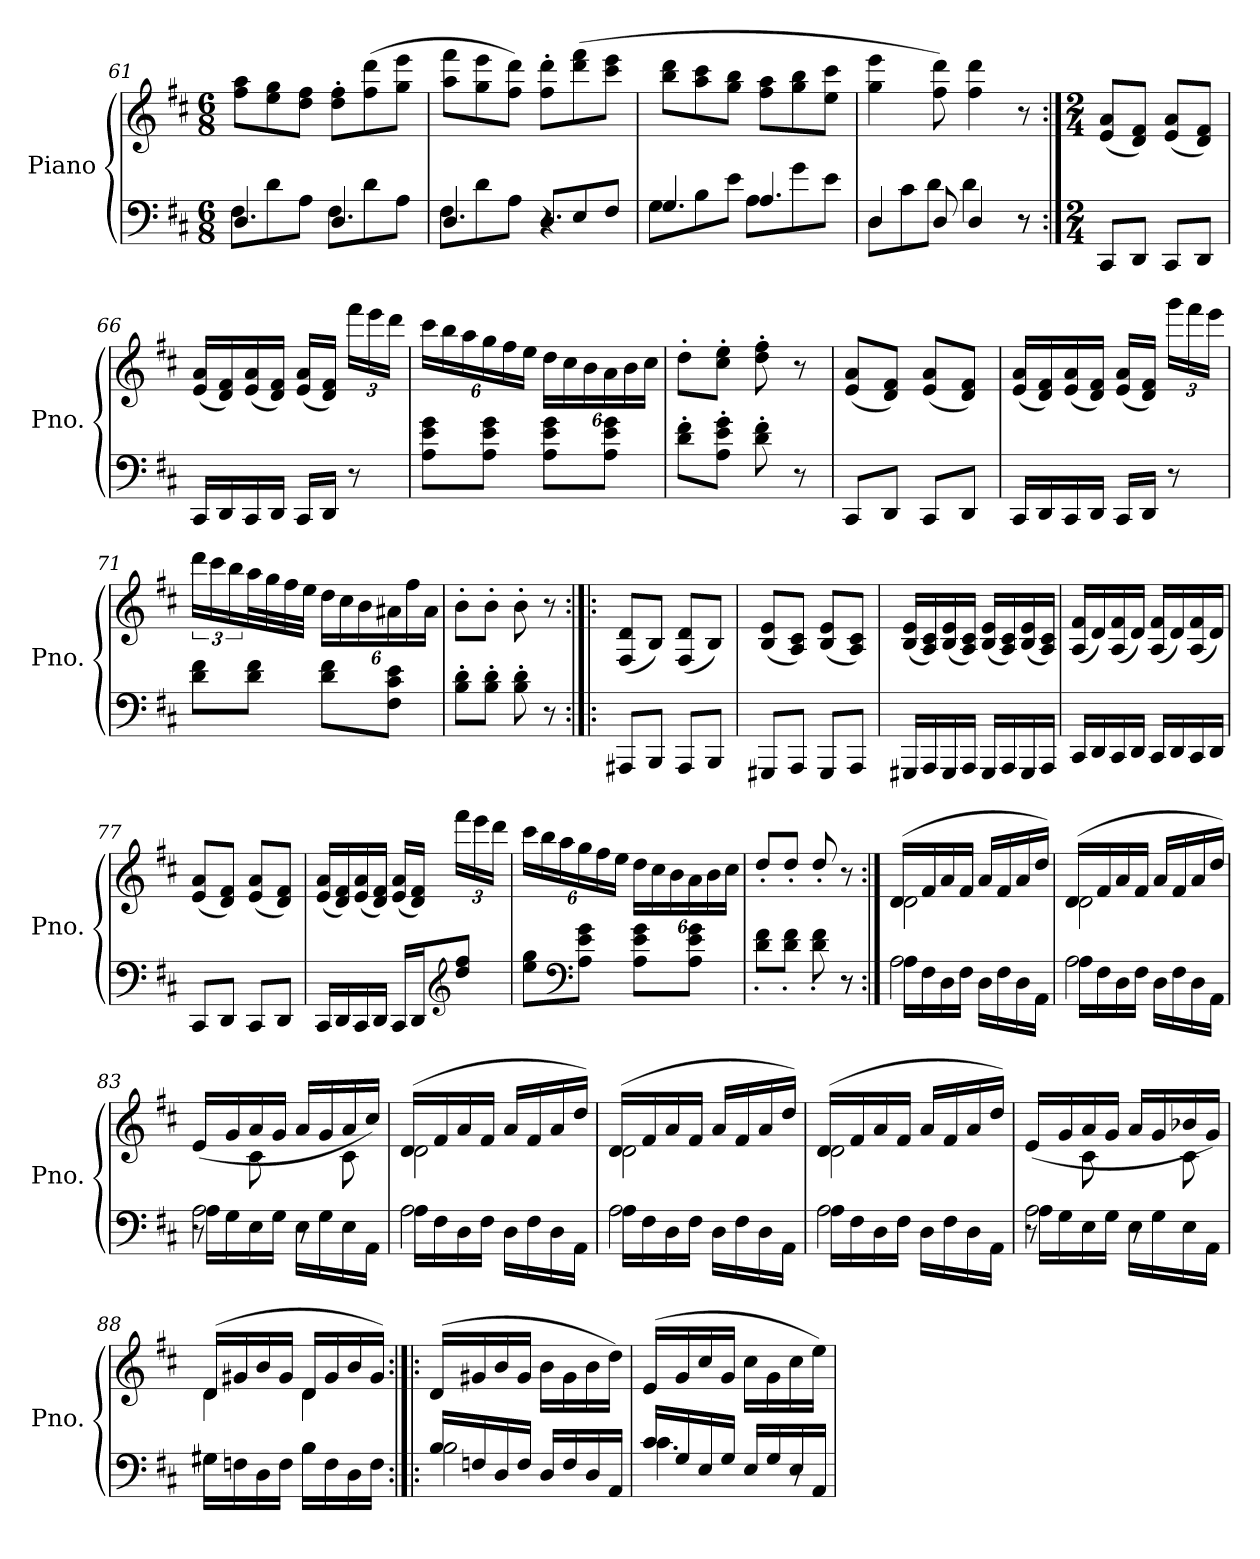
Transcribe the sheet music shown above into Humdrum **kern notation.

**kern	**kern
*part1	*part1
*staff2	*staff1
*I"Piano	*
*I'Pno.	*
*clefF4	*clefG2
*k[f#c#]	*k[f#c#]
*D:	*D:
*M6/8	*M6/8
=61	=61
*^	*
*	*^	*
2.ryy	4.D/	8F#\L	8ff#\ 8aa\L
.	.	8d\	8ee\ 8gg\
.	.	8A\J	8dd\ 8ff#\J
.	4.D/	8F#\L	8dd\' 8ff#\'L
.	.	8d\	(>8ff#\ 8ddd\
.	.	8A\J	8gg\ 8eee\J
=62	=62	=62	=62
2.ryy	4.D/	8F#\L	8aa\ 8fff#\L
.	.	8d\	8gg\ 8eee\
.	.	8A\J	8ff#\ 8ddd\J)
.	8D/L	4.r	8ff#\' 8ddd\'L
.	8E/	.	(>8ddd\ 8fff#\
.	8F#/J	.	8ccc#\ 8eee\J
!!LO:LB:g=z
=63	=63	=63	=63
2.ryy	4.G/	8G\L	8bb\ 8ddd\L
.	.	8B\	8aa\ 8ccc#\
.	.	8e\J	8gg\ 8bb\J
.	4.A/	8A\L	8ff#\ 8aa\L
.	.	8g\	8gg\ 8bb\
.	.	8e\J	8ee\ 8ccc#\J
!!LO:PB:g=z
=64	=64	=64	=64
2.ryy	4D/	8D\L	4gg\ 4eee\
.	.	8c#\	.
.	8D/	8d\J	8ff#\ 8ddd\)
.	4D/	4d\	4ff#\ 4ddd\
.	8r	8r	8r
*v	*v	*v	*
=65:|!	=65:|!
*M2/4	*M2/4
8CC#/L	(<8e/ 8a/L
8DD/J	8d/ 8f#/J)
8CC#/L	(<8e/ 8a/L
8DD/J	8d/ 8f#/J)
=66	=66
16CC#/LL	(<16e/ 16a/LL
16DD/	16d/ 16f#/)
16CC#/	(<16e/ 16a/
16DD/JJ	16d/ 16f#/JJ)
16CC#/LL	(<16e/ 16a/LL
16DD/JJ	16d/ 16f#/JJ)
8r	24fff#\LL
.	24eee\
.	24ddd\JJ
=67	=67
8A\ 8e\ 8g\L	24ccc#\LL
.	24bb\
.	24aa\
8A\ 8e\ 8g\J	24gg\
.	24ff#\
.	24ee\JJ
8A\ 8e\ 8g\L	24dd\LL
.	24cc#\
.	24b\
8A\ 8e\ 8g\J	24a\
.	24b\
.	24cc#\JJ
!!LO:LB:g=z
=68	=68
8d\' 8f#\'L	8dd'\L
8A\' 8e\' 8g\'J	8cc#\' 8ee\'J
8d\' 8f#\'	8dd\' 8ff#\'
8r	8r
=69	=69
8CC#/L	(<8e/ 8a/L
8DD/J	8d/ 8f#/J)
8CC#/L	(<8e/ 8a/L
8DD/J	8d/ 8f#/J)
=70	=70
16CC#/LL	(<16e/ 16a/LL
16DD/	16d/ 16f#/)
16CC#/	(<16e/ 16a/
16DD/JJ	16d/ 16f#/JJ)
16CC#/LL	(<16e/ 16a/LL
16DD/JJ	16d/ 16f#/JJ)
8r	24ggg\LL
.	24fff#\
.	24eee\JJ
=71	=71
8d\ 8f#\L	24ddd\LL
.	24ccc#\
.	24bb\
8d\ 8f#\J	32aa\L
.	32gg\
.	32ff#\
.	32ee\JJJ
8d\ 8f#\L	24dd\LL
.	24cc#\
.	24b\
8F#\ 8c#\ 8e\J	24a#X\
.	24ff#\
.	24a#\JJ
!!LO:LB:g=z
=72	=72
8B\' 8d\'L	8b'\L
8B\' 8d\'J	8b'\J
8B\' 8d\'	8b'\
8r	8r
=73:|!|:	=73:|!|:
8AAA#X/L	(<8F#/ 8d/L
8BBB/J	8B/J)
8AAA#/L	(<8F#/ 8d/L
8BBB/J	8B/J)
=74	=74
8GGG#X/L	(<8B/ 8e/L
8AAA/J	8A/ 8c#/J)
8GGG#/L	(<8B/ 8e/L
8AAA/J	8A/ 8c#/J)
=75	=75
16GGG#X/LL	(<16B/ 16e/LL
16AAA/	16A/ 16c#/)
16GGG#/	(<16B/ 16e/
16AAA/JJ	16A/ 16c#/JJ)
16GGG#/LL	(<16B/ 16e/LL
16AAA/	16A/ 16c#/)
16GGG#/	(<16B/ 16e/
16AAA/JJ	16A/ 16c#/JJ)
=76	=76
16CC#/LL	(<16A/ 16f#/LL
16DD/	16d/)
16CC#/	(<16A/ 16f#/
16DD/JJ	16d/JJ)
16CC#/LL	(<16A/ 16f#/LL
16DD/	16d/)
16CC#/	(<16A/ 16f#/
16DD/JJ	16d/JJ)
!!LO:PB:g=z
=77	=77
8CC#/L	(<8e/ 8a/L
8DD/J	8d/ 8f#/J)
8CC#/L	(<8e/ 8a/L
8DD/J	8d/ 8f#/J)
=78	=78
16CC#/LL	(<16e/ 16a/LL
16DD/	16d/ 16f#/)
16CC#/	(<16e/ 16a/
16DD/JJ	16d/ 16f#/JJ)
16CC#/LL	(<16e/ 16a/LL
16DD/J	16d/ 16f#/JJ)
*clefG2	*
8dd/ 8ff#/J	24fff#\LL
.	24eee\
.	24ddd\JJ
=79	=79
8ee\ 8gg\L	24ccc#\LL
.	24bb\
.	24aa\
*clefF4	*
8A\ 8e\ 8g\J	24gg\
.	24ff#\
.	24ee\JJ
8A\ 8e\ 8g\L	24dd\LL
.	24cc#\
.	24b\
8A\ 8e\ 8g\J	24a\
.	24b\
.	24cc#\JJ
=80	=80
*^	*^
*	*^	*	*
2ryy	8d\' 8f#\'L	4.ryy	8dd'/L	4.ryy
.	8d\' 8f#\'J	.	8dd'/J	.
.	8d\' 8f#\'	.	8dd'/	.
.	8r	8r	8r	8ryy
*	*v	*v	*	*
!!LO:LB:g=z	!!
=81:|!	=81:|!	=81:|!	=81:|!
2A\	16A\LL	(<16d/LL	2d\
.	16F#\	16f#/	.
.	16D\	16a/	.
.	16F#\JJ	16f#/JJ	.
.	16D\LL	16a/LL	.
.	16F#\	16f#/	.
.	16D\	16a/	.
.	16AA\JJ	16dd/JJ)	.
=82	=82	=82	=82
2A\	16A\LL	(<16d/LL	2d\
.	16F#\	16f#/	.
.	16D\	16a/	.
.	16F#\JJ	16f#/JJ	.
.	16D\LL	16a/LL	.
.	16F#\	16f#/	.
.	16D\	16a/	.
.	16AA\JJ	16dd/JJ)	.
=83	=83	=83	=83
*	*^	*	*
8r	2A\	16A\LL	(<16e/LL	8ryy
.	.	16G\	16g/	.
8ryy	.	16E\	16a/	8c#\
.	.	16G\JJ	16g/JJ	.
8r	.	16E\LL	16a/LL	8ryy
.	.	16G\	16g/	.
8ryy	.	16E\	16a/	8c#\
.	.	16AA\JJ	16cc#/JJ)	.
*	*v	*v	*	*
=84	=84	=84	=84
2A\	16A\LL	(<16d/LL	2d\
.	16F#\	16f#/	.
.	16D\	16a/	.
.	16F#\JJ	16f#/JJ	.
.	16D\LL	16a/LL	.
.	16F#\	16f#/	.
.	16D\	16a/	.
.	16AA\JJ	16dd/JJ)	.
=85	=85	=85	=85
2A\	16A\LL	(<16d/LL	2d\
.	16F#\	16f#/	.
.	16D\	16a/	.
.	16F#\JJ	16f#/JJ	.
.	16D\LL	16a/LL	.
.	16F#\	16f#/	.
.	16D\	16a/	.
.	16AA\JJ	16dd/JJ)	.
!!LO:LB:g=z	!!
=86	=86	=86	=86
2A\	16A\LL	(<16d/LL	2d\
.	16F#\	16f#/	.
.	16D\	16a/	.
.	16F#\JJ	16f#/JJ	.
.	16D\LL	16a/LL	.
.	16F#\	16f#/	.
.	16D\	16a/	.
.	16AA\JJ	16dd/JJ)	.
=87	=87	=87	=87
*	*^	*	*
8r	2A\	16A\LL	(<16e/LL	8ryy
.	.	16G\	16g/	.
8ryy	.	16E\	16a/	8c#\
.	.	16G\JJ	16g/JJ	.
8r	.	16E\LL	16a/LL	8ryy
.	.	16G\	16g/	.
8ryy	.	16E\	16b-X/	8c#\
.	.	16AA\JJ	16g/JJ)	.
*	*v	*v	*	*
=88	=88	=88	=88
4G#X\	16G#\LL	(<16d/LL	4d\
.	16Fn\	16g#X/	.
.	16D\	16b/	.
.	16F\JJ	16g#/JJ	.
4B\	16B\LL	16d/LL	4d\
.	16F\	16g#/	.
.	16D\	16b/	.
.	16F\JJ	16g#/JJ)	.
*	*	*v	*v
=89:|!|:	=89:|!|:	=89:|!|:
*	*^	*
2ryy	16B/LL	2B\	(>16d/LL
.	16Fn/	.	16g#X/
.	16D/	.	16b/
.	16F/JJ	.	16g#/JJ
.	16D/LL	.	16b\LL
.	16F/	.	16g#\
.	16D/	.	16b\
.	16AA/JJ	.	16dd\JJ)
!!LO:LB:g=z
=90	=90	=90	=90
2ryy	16c#/LL	4.c#\	(>16e/LL
.	16G/	.	16g/
.	16E/	.	16cc#/
.	16G/JJ	.	16g/JJ
.	16E/LL	.	16cc#\LL
.	16G/	.	16g\
.	16E/	8r	16cc#\
.	16AA/JJ	.	16ee\JJ)
*v	*v	*v	*
=	=
*-	*-
